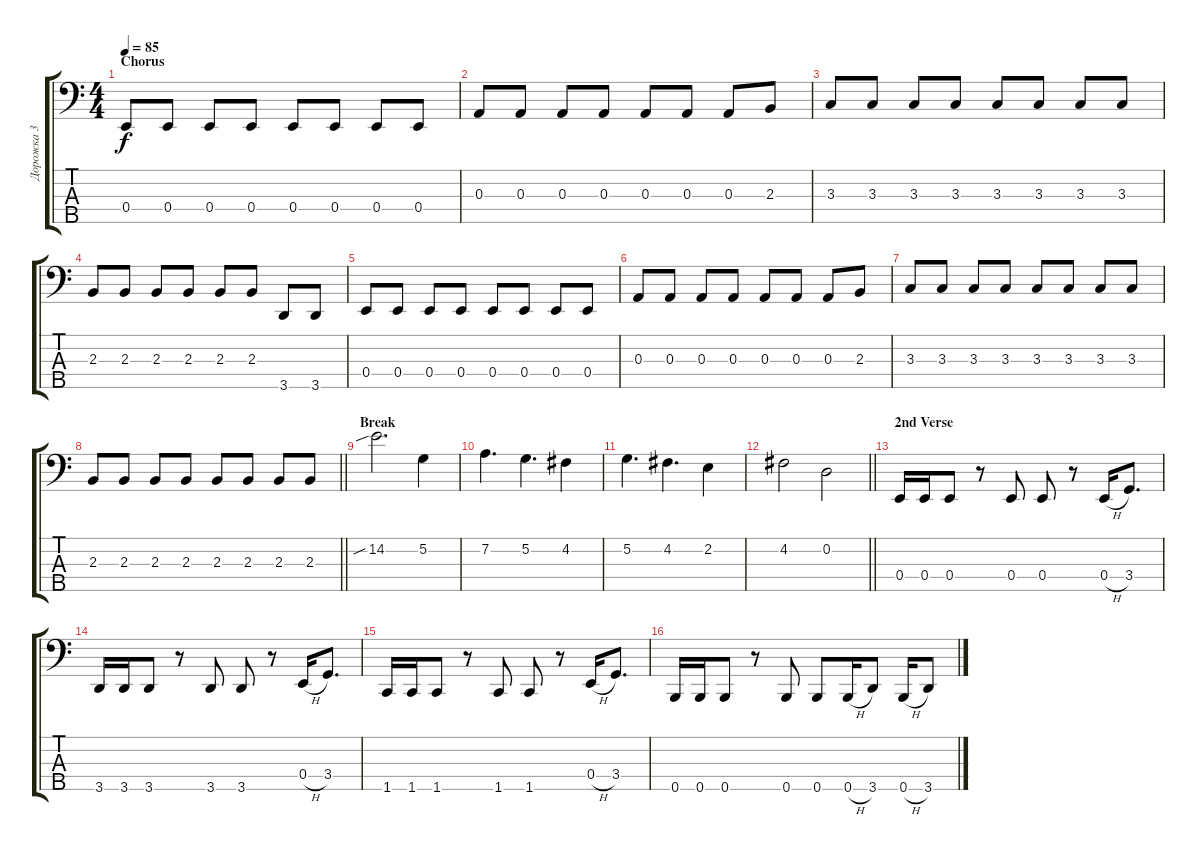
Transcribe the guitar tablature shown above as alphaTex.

\track ("Дорожка 3" "Дорожка 3") {instrument electricbassfinger}
\staff {score tabs}
\tuning (G2 D2 A1 E1 B0) {hide}
\ts (4 4)
\section ("" "Chorus")
\tempo 85
\clef f4
\ks c
0.4.8{dy f} 0.4.8 0.4.8 0.4.8 0.4.8 0.4.8 0.4.8 0.4.8 |
0.3.8 0.3.8 0.3.8 0.3.8 0.3.8 0.3.8 0.3.8 2.3.8 |
3.3.8 3.3.8 3.3.8 3.3.8 3.3.8 3.3.8 3.3.8 3.3.8 |
2.3.8 2.3.8 2.3.8 2.3.8 2.3.8 2.3.8 3.5.8 3.5.8 |
0.4.8 0.4.8 0.4.8 0.4.8 0.4.8 0.4.8 0.4.8 0.4.8 |
0.3.8 0.3.8 0.3.8 0.3.8 0.3.8 0.3.8 0.3.8 2.3.8 |
3.3.8 3.3.8 3.3.8 3.3.8 3.3.8 3.3.8 3.3.8 3.3.8 |
\barLineRight lightlight
2.3.8 2.3.8 2.3.8 2.3.8 2.3.8 2.3.8 2.3.8 2.3.8 |
\section ("" "Break")
14.2{sib}.2{d} 5.2.4 |
7.2.4{d} 5.2.4{d} 4.2.4 |
5.2.4{d} 4.2.4{d} 2.2.4 |
\barLineRight lightlight
4.2.2 0.2.2 |
\section ("" "2nd Verse")
0.4.16 0.4.16 0.4.8 r.8 0.4.8 0.4.8 r.8 0.4{h}.16 3.4.8{d} |
3.5.16 3.5.16 3.5.8 r.8 3.5.8 3.5.8 r.8 0.4{h}.16 3.4.8{d} |
1.5.16 1.5.16 1.5.8 r.8 1.5.8 1.5.8 r.8 0.4{h}.16 3.4.8{d} |
0.5.16 0.5.16 0.5.8 r.8 0.5.8 0.5.8 0.5{h}.16 3.5.8 0.5{h}.16 3.5.8
